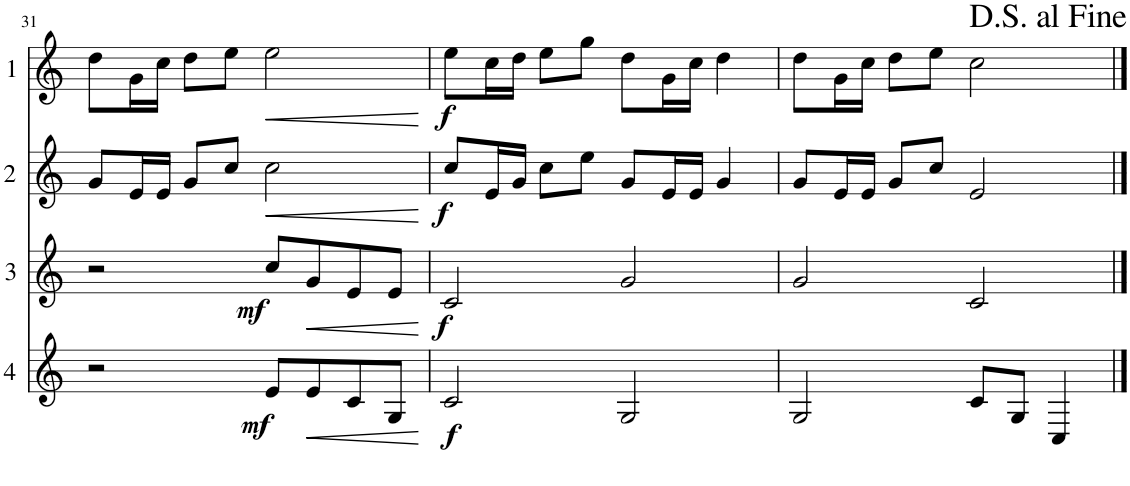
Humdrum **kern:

**kern	**dynam	**kern	**dynam	**kern	**dynam	**kern	**dynam
*part4	*part4	*part3	*part3	*part2	*part2	*part1	*part1
*staff4	*staff4	*staff3	*staff3	*staff2	*staff2	*staff1	*staff1
*I"Cor 4	*	*I"Cor 3	*	*I"Cor 2	*	*I"Cor 1	*
!!LO:PB:g=z
*clefG2	*	*clefG2	*	*clefG2	*	*clefG2	*
*Trd4c7	*	*Trd4c7	*	*Trd4c7	*	*Trd4c7	*
*k[]	*	*k[]	*	*k[]	*	*k[]	*
*M4/4	*	*M4/4	*	*M4/4	*	*M4/4	*
=31	=31	=31	=31	=31	=31	=31	=31
2r	.	2r	.	8g/L	.	8dd\L	.
.	.	.	.	16e/L	.	16g\L	.
.	.	.	.	16e/JJ	.	16cc\JJ	.
.	.	.	.	8g/L	.	8dd\L	.
.	.	.	.	8cc/J	.	8ee\J	.
!	!LO:DY:b	!	!LO:DY:b	!	!LO:HP:b	!	!LO:HP:b
8e/L	mf	8cc/L	mf	2cc\	<	2ee\	<
!	!LO:HP:b	!	!LO:HP:b	!	!	!	!
8e/	<	8g/	<	.	.	.	.
8c/	.	8e/	.	.	.	.	.
8G/J	.	8e/J	.	.	.	.	.
.	[	.	[	.	[	.	[
=32	=32	=32	=32	=32	=32	=32	=32
!	!LO:DY:b	!	!LO:DY:b	!	!LO:DY:b	!	!LO:DY:b
2c/	f	2c/	f	8cc/L	f	8ee\L	f
.	.	.	.	16e/L	.	16cc\L	.
.	.	.	.	16g/JJ	.	16dd\JJ	.
.	.	.	.	8cc\L	.	8ee\L	.
.	.	.	.	8ee\J	.	8gg\J	.
2G/	.	2g/	.	8g/L	.	8dd\L	.
.	.	.	.	16e/L	.	16g\L	.
.	.	.	.	16e/JJ	.	16cc\JJ	.
.	.	.	.	4g/	.	4dd\	.
=33	=33	=33	=33	=33	=33	=33	=33
2G/	.	2g/	.	8g/L	.	8dd\L	.
.	.	.	.	16e/L	.	16g\L	.
.	.	.	.	16e/JJ	.	16cc\JJ	.
.	.	.	.	8g/L	.	8dd\L	.
.	.	.	.	8cc/J	.	8ee\J	.
8c/L	.	2c/	.	2e/	.	2cc\	.
8G/J	.	.	.	.	.	.	.
4C/	.	.	.	.	.	.	.
==	==	==	==	==	==	==	==
*-	*-	*-	*-	*-	*-	*-	*-
